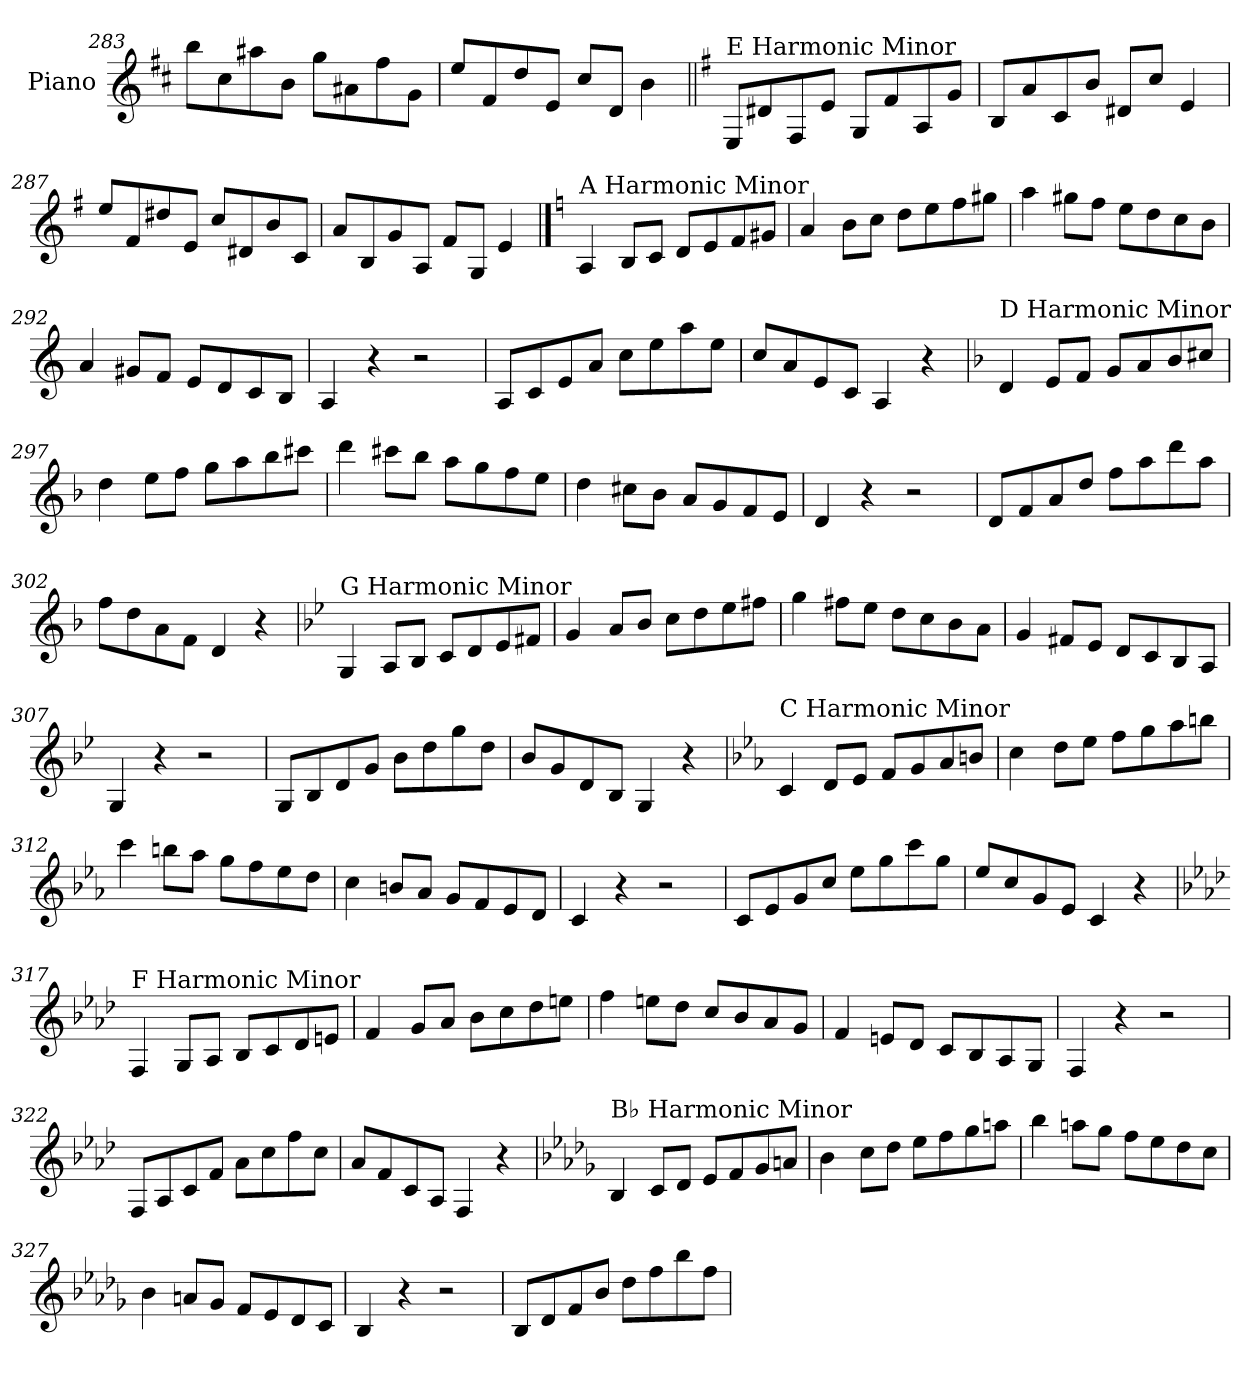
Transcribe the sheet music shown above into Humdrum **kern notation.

**kern
*part1
*staff1
*I"Piano
*I'Pno.
*clefG2
*k[f#c#]
=283
8bb\L
8cc#\
8aa#X\
8b\J
8gg\L
8a#X\
8ff#\
8g\J
=284
8ee/L
8f#/
8dd/
8e/J
8cc#/L
8d/J
4b\
!!LO:LB:g=z
=285||
*k[f#]
!LO:TX:a:t=E Harmonic Minor
8E/L
8d#X/
8F#/
8e/J
8G/L
8f#/
8A/
8g/J
=286
8B/L
8a/
8c/
8b/J
8d#X/L
8cc/J
4e/
=287
8ee/L
8f#/
8dd#X/
8e/J
8cc/L
8d#X/
8b/
8c/J
=288
8a/L
8B/
8g/
8A/J
8f#/L
8G/J
4e/
!!LO:PB:g=z
==289
*k[]
!LO:TX:a:t=A Harmonic Minor
4A/
8B/L
8c/J
8d/L
8e/
8f/
8g#X/J
=290
4a/
8b\L
8cc\J
8dd\L
8ee\
8ff\
8gg#X\J
=291
4aa\
8gg#X\L
8ff\J
8ee\L
8dd\
8cc\
8b\J
=292
4a/
8g#X/L
8f/J
8e/L
8d/
8c/
8B/J
=293
4A/
4r
2r
=294
8A/L
8c/
8e/
8a/J
8cc\L
8ee\
8aa\
8ee\J
=295
8cc/L
8a/
8e/
8c/J
4A/
4r
!!LO:LB:g=z
=296
*k[b-]
!LO:TX:a:t=D Harmonic Minor
4d/
8e/L
8f/J
8g/L
8a/
8b-/
8cc#X/J
=297
4dd\
8ee\L
8ff\J
8gg\L
8aa\
8bb-\
8ccc#X\J
=298
4ddd\
8ccc#X\L
8bb-\J
8aa\L
8gg\
8ff\
8ee\J
=299
4dd\
8cc#X\L
8b-\J
8a/L
8g/
8f/
8e/J
=300
4d/
4r
2r
=301
8d/L
8f/
8a/
8dd/J
8ff\L
8aa\
8ddd\
8aa\J
=302
8ff\L
8dd\
8a\
8f\J
4d/
4r
!!LO:LB:g=z
=303
*k[b-e-]
!LO:TX:a:t=G Harmonic Minor
4G/
8A/L
8B-/J
8c/L
8d/
8e-/
8f#X/J
=304
4g/
8a/L
8b-/J
8cc\L
8dd\
8ee-\
8ff#X\J
=305
4gg\
8ff#X\L
8ee-\J
8dd\L
8cc\
8b-\
8a\J
=306
4g/
8f#X/L
8e-/J
8d/L
8c/
8B-/
8A/J
=307
4G/
4r
2r
=308
8G/L
8B-/
8d/
8g/J
8b-\L
8dd\
8gg\
8dd\J
=309
8b-/L
8g/
8d/
8B-/J
4G/
4r
!!LO:LB:g=z
=310
*k[b-e-a-]
!LO:TX:a:t=C Harmonic Minor
4c/
8d/L
8e-/J
8f/L
8g/
8a-/
8bn/J
=311
4cc\
8dd\L
8ee-\J
8ff\L
8gg\
8aa-\
8bbn\J
=312
4ccc\
8bbn\L
8aa-\J
8gg\L
8ff\
8ee-\
8dd\J
=313
4cc\
8bn/L
8a-/J
8g/L
8f/
8e-/
8d/J
=314
4c/
4r
2r
=315
8c/L
8e-/
8g/
8cc/J
8ee-\L
8gg\
8ccc\
8gg\J
=316
8ee-/L
8cc/
8g/
8e-/J
4c/
4r
!!LO:LB:g=z
=317
*k[b-e-a-d-]
!LO:TX:a:t=F Harmonic Minor
4F/
8G/L
8A-/J
8B-/L
8c/
8d-/
8en/J
=318
4f/
8g/L
8a-/J
8b-\L
8cc\
8dd-\
8een\J
=319
4ff\
8een\L
8dd-\J
8cc/L
8b-/
8a-/
8g/J
=320
4f/
8en/L
8d-/J
8c/L
8B-/
8A-/
8G/J
=321
4F/
4r
2r
=322
8F/L
8A-/
8c/
8f/J
8a-\L
8cc\
8ff\
8cc\J
=323
8a-/L
8f/
8c/
8A-/J
4F/
4r
!!LO:LB:g=z
=324
*k[b-e-a-d-g-]
!LO:TX:a:t=B♭ Harmonic Minor
4B-/
8c/L
8d-/J
8e-/L
8f/
8g-/
8an/J
=325
4b-\
8cc\L
8dd-\J
8ee-\L
8ff\
8gg-\
8aan\J
=326
4bb-\
8aan\L
8gg-\J
8ff\L
8ee-\
8dd-\
8cc\J
=327
4b-\
8an/L
8g-/J
8f/L
8e-/
8d-/
8c/J
=328
4B-/
4r
2r
=329
8B-/L
8d-/
8f/
8b-/J
8dd-\L
8ff\
8bb-\
8ff\J
=
*-
